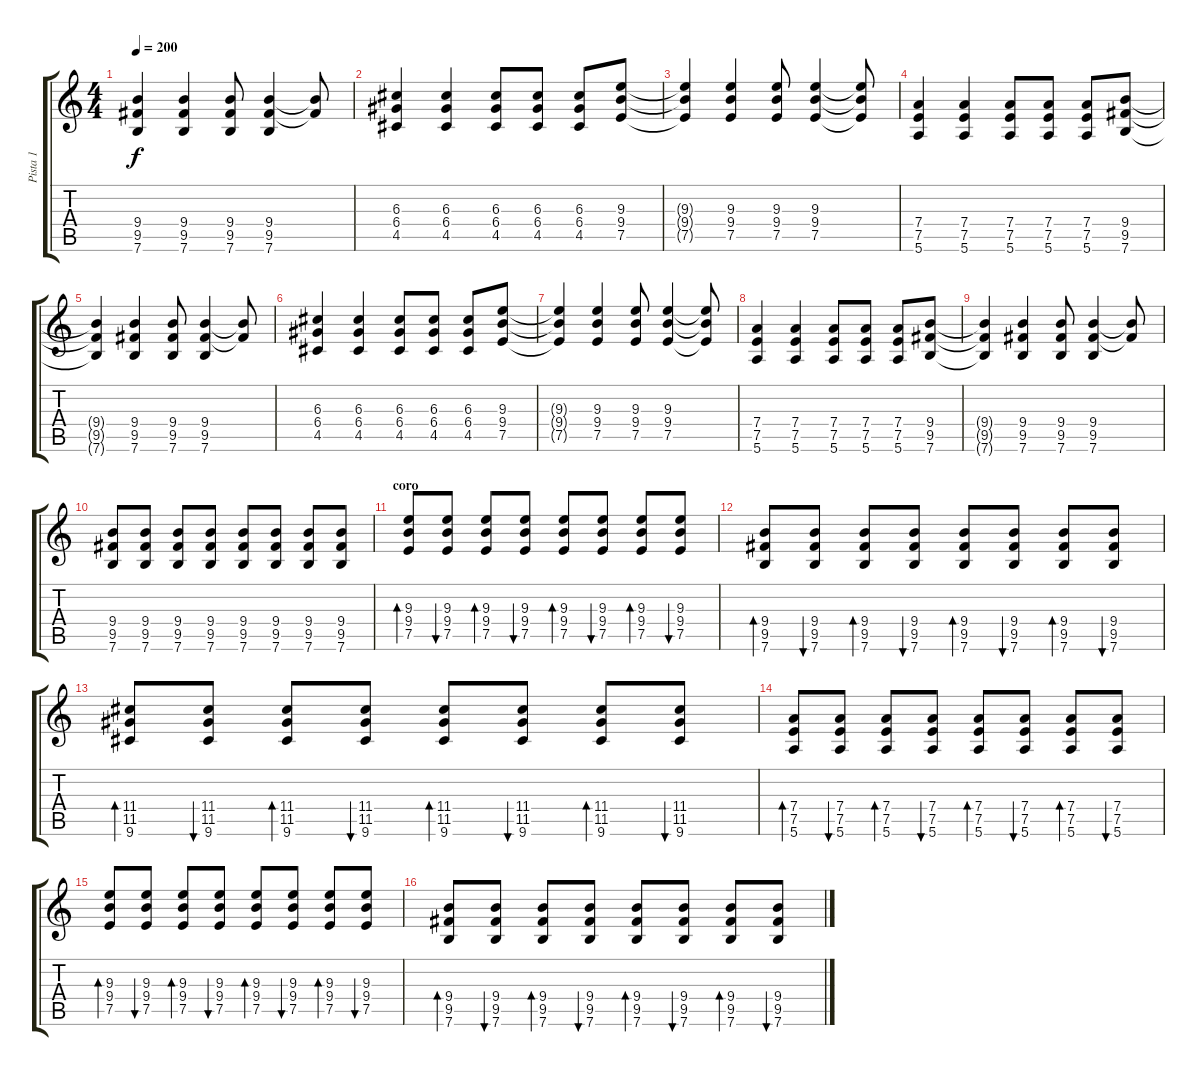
\track ("Pista 1" "Pista 1") {instrument distortionguitar}
\staff {score tabs}
\tuning (E4 B3 G3 D3 A2 E2) {hide}
\ts (4 4)
\tempo 200
\clef g2
\ks c
(9.4{t} 9.5{t} 7.6{t}).4{dy f} (9.4 9.5 7.6).4 (9.4 9.5 7.6).8 (9.4 9.5 7.6).4 (9.4{t} 9.5{t}).8 |
(6.3 6.4 4.5).4 (6.3 6.4 4.5).4 (6.3 6.4 4.5).8 (6.3 6.4 4.5).8 (6.3 6.4 4.5).8 (9.3 9.4 7.5).8 |
(9.3{t} 9.4{t} 7.5{t}).4 (9.3 9.4 7.5).4 (9.3 9.4 7.5).8 (9.3 9.4 7.5).4 (9.3{t} 9.4{t} 7.5{t}).8 |
(7.4 7.5 5.6).4 (7.4 7.5 5.6).4 (7.4 7.5 5.6).8 (7.4 7.5 5.6).8 (7.4 7.5 5.6).8 (9.4 9.5 7.6).8 |
(9.4{t} 9.5{t} 7.6{t}).4 (9.4 9.5 7.6).4 (9.4 9.5 7.6).8 (9.4 9.5 7.6).4 (9.4{t} 9.5{t}).8 |
(6.3 6.4 4.5).4 (6.3 6.4 4.5).4 (6.3 6.4 4.5).8 (6.3 6.4 4.5).8 (6.3 6.4 4.5).8 (9.3 9.4 7.5).8 |
(9.3{t} 9.4{t} 7.5{t}).4 (9.3 9.4 7.5).4 (9.3 9.4 7.5).8 (9.3 9.4 7.5).4 (9.3{t} 9.4{t} 7.5{t}).8 |
(7.4 7.5 5.6).4 (7.4 7.5 5.6).4 (7.4 7.5 5.6).8 (7.4 7.5 5.6).8 (7.4 7.5 5.6).8 (9.4 9.5 7.6).8 |
(9.4{t} 9.5{t} 7.6{t}).4 (9.4 9.5 7.6).4 (9.4 9.5 7.6).8 (9.4 9.5 7.6).4 (9.4{t} 9.5{t}).8 |
(9.4 9.5 7.6).8 (9.4 9.5 7.6).8 (9.4 9.5 7.6).8 (9.4 9.5 7.6).8 (9.4 9.5 7.6).8 (9.4 9.5 7.6).8 (9.4 9.5 7.6).8 (9.4 9.5 7.6).8 |
\section ("" "coro")
(9.3 9.4 7.5).8{bd 240} (9.3 9.4 7.5).8{bu 240} (9.3 9.4 7.5).8{bd 240} (9.3 9.4 7.5).8{bu 240} (9.3 9.4 7.5).8{bd 240} (9.3 9.4 7.5).8{bu 240} (9.3 9.4 7.5).8{bd 240} (9.3 9.4 7.5).8{bu 240} |
(9.4 9.5 7.6).8{bd 240} (9.4 9.5 7.6).8{bu 240} (9.4 9.5 7.6).8{bd 240} (9.4 9.5 7.6).8{bu 240} (9.4 9.5 7.6).8{bd 240} (9.4 9.5 7.6).8{bu 240} (9.4 9.5 7.6).8{bd 240} (9.4 9.5 7.6).8{bu 240} |
(11.4 11.5 9.6).8{bd 240} (11.4 11.5 9.6).8{bu 240} (11.4 11.5 9.6).8{bd 240} (11.4 11.5 9.6).8{bu 240} (11.4 11.5 9.6).8{bd 240} (11.4 11.5 9.6).8{bu 240} (11.4 11.5 9.6).8{bd 240} (11.4 11.5 9.6).8{bu 240} |
(7.4 7.5 5.6).8{bd 240} (7.4 7.5 5.6).8{bu 240} (7.4 7.5 5.6).8{bd 240} (7.4 7.5 5.6).8{bu 240} (7.4 7.5 5.6).8{bd 240} (7.4 7.5 5.6).8{bu 240} (7.4 7.5 5.6).8{bd 240} (7.4 7.5 5.6).8{bu 240} |
(9.3 9.4 7.5).8{bd 240} (9.3 9.4 7.5).8{bu 240} (9.3 9.4 7.5).8{bd 240} (9.3 9.4 7.5).8{bu 240} (9.3 9.4 7.5).8{bd 240} (9.3 9.4 7.5).8{bu 240} (9.3 9.4 7.5).8{bd 240} (9.3 9.4 7.5).8{bu 240} |
(9.4 9.5 7.6).8{bd 240} (9.4 9.5 7.6).8{bu 240} (9.4 9.5 7.6).8{bd 240} (9.4 9.5 7.6).8{bu 240} (9.4 9.5 7.6).8{bd 240} (9.4 9.5 7.6).8{bu 240} (9.4 9.5 7.6).8{bd 240} (9.4 9.5 7.6).8{bu 240}
